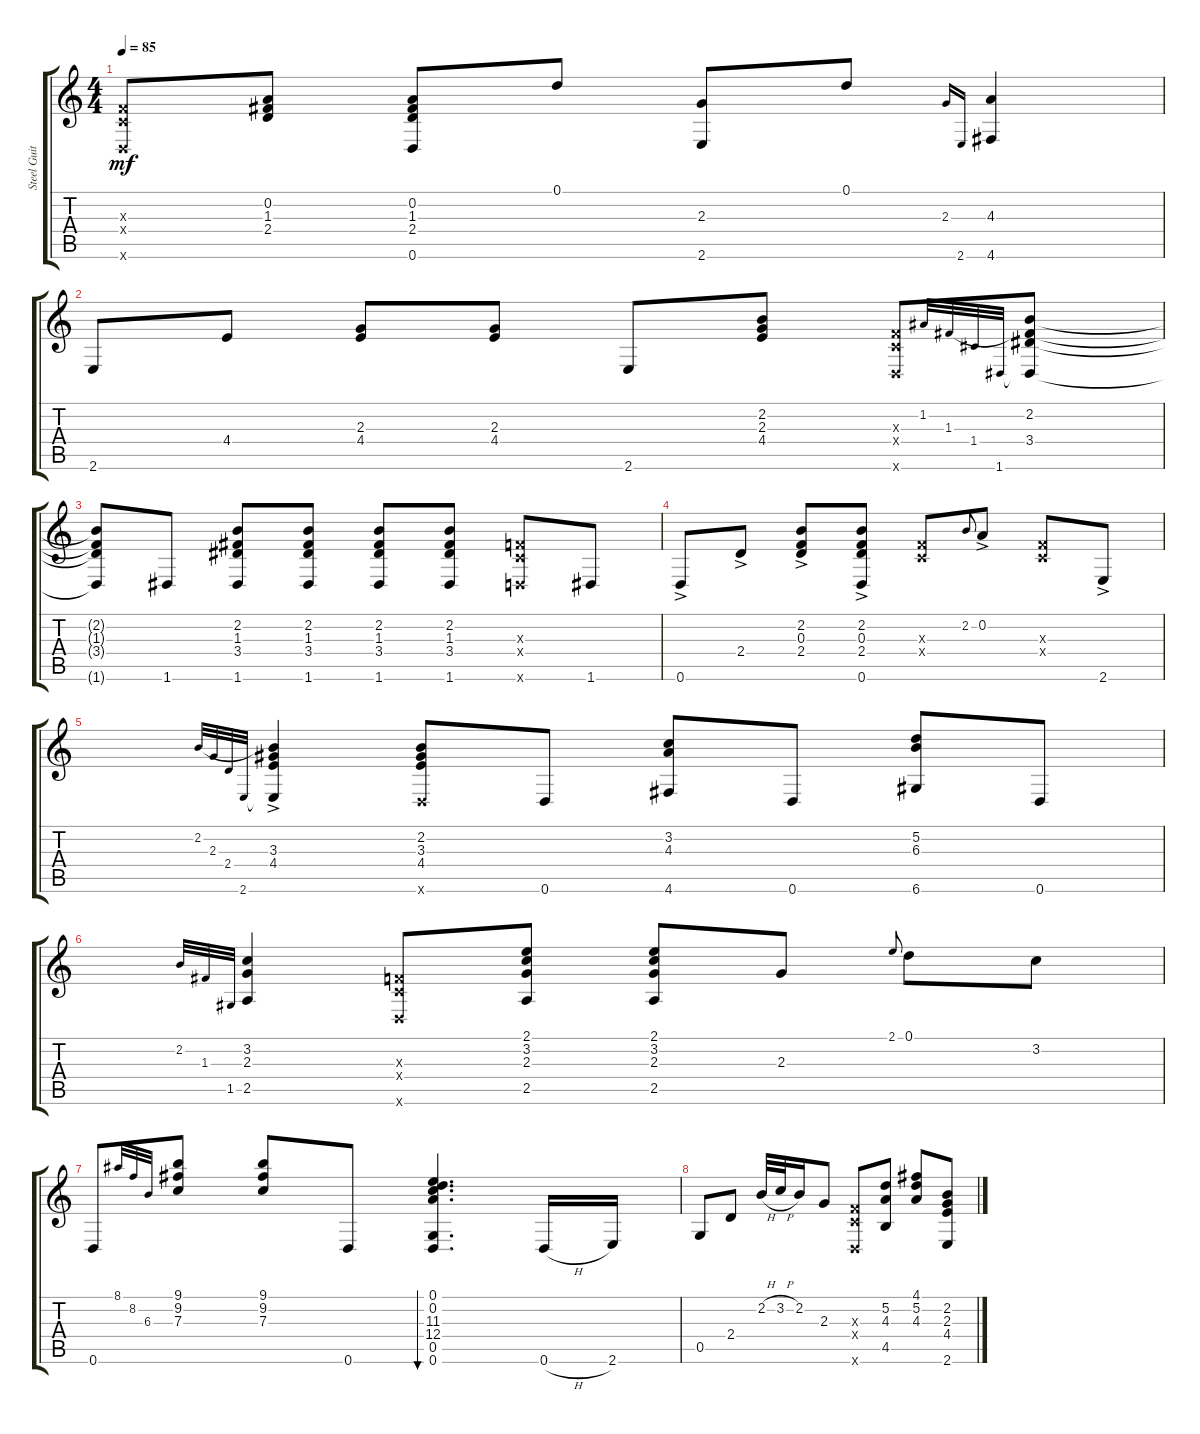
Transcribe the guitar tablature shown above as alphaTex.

\track ("Steel Guitar" "Steel Guit") {instrument acousticguitarsteel}
\staff {score tabs}
\tuning (D4 A3 F3 C3 G2 D2) {hide}
\ts (4 4)
\tempo 85
\clef g2
\ks c
(0.3{x} 0.4{x} 0.6{x}).8{dy mf} (0.2 1.3 2.4).8 (0.2 1.3 2.4 0.6).8 0.1.8 (2.3 2.6).8 0.1.8 2.3.16{gr onbeat} 2.6.16{gr onbeat} (4.3 4.6).4 |
2.6.8 4.4.8 (2.3 4.4).8 (2.3 4.4).8 2.6.8 (2.2 2.3 4.4).8 (0.3{x} 0.4{x} 0.6{x}).8 1.2.32{gr onbeat} 1.3.32{gr onbeat} 1.4.32{gr onbeat} 1.6.32{gr onbeat} (2.2 1.3{t} 3.4 1.6{t}).8 |
(2.2{t} 1.3{t} 3.4{t} 1.6{t}).8 1.6.8 (2.2 1.3 3.4 1.6).8 (2.2 1.3 3.4 1.6).8 (2.2 1.3 3.4 1.6).8 (2.2 1.3 3.4 1.6).8 (0.3{x} 0.4{x} 0.6{x}).8 1.6.8 |
0.6{ac}.8 2.4{ac}.8 (2.2{ac} 0.3{ac} 2.4{ac}).8 (2.2{ac} 0.3{ac} 2.4{ac} 0.6{ac}).8 (0.3{x} 0.4{x}).8 2.2.8{gr onbeat} 0.2{ac}.8 (0.3{x} 0.4{x}).8 2.6{ac}.8 |
2.2.32{gr onbeat} 2.3.32{gr onbeat} 2.4.32{gr onbeat} 2.6.32{gr onbeat} (2.2{t} 3.3{ac} 4.4{ac} 2.6{t}).4 (2.2 3.3 4.4 0.6{x}).8 0.6.8 (3.2 4.3 4.6).8 0.6.8 (5.2 6.3 6.6).8 0.6.8 |
2.2.32{gr onbeat} 1.3.32{gr onbeat} 1.5.32{gr onbeat} (3.2 2.3 2.5).4 (0.3{x} 0.4{x} 0.6{x}).8 (2.1 3.2 2.3 2.5).8 (2.1 3.2 2.3 2.5).8 2.3.8 2.1.8{gr onbeat} 0.1.8 3.2.8 |
0.6.8 8.1.32{gr onbeat} 8.2.32{gr onbeat} 6.3.32{gr onbeat} (9.1 9.2 7.3).8 (9.1 9.2 7.3).8 0.6.8 (0.1 0.2 11.3 12.4 0.5 0.6).4{d bu 240} 0.6{h}.16 2.6.16 |
0.5.8 2.4.8 2.2{h}.32 3.2{h}.32 2.2.16 2.3.8 (0.3{x} 0.4{x} 0.6{x}).8 (5.2 4.3 4.5).8 (4.1 5.2 4.3).8 (2.2 2.3 4.4 2.6).8
